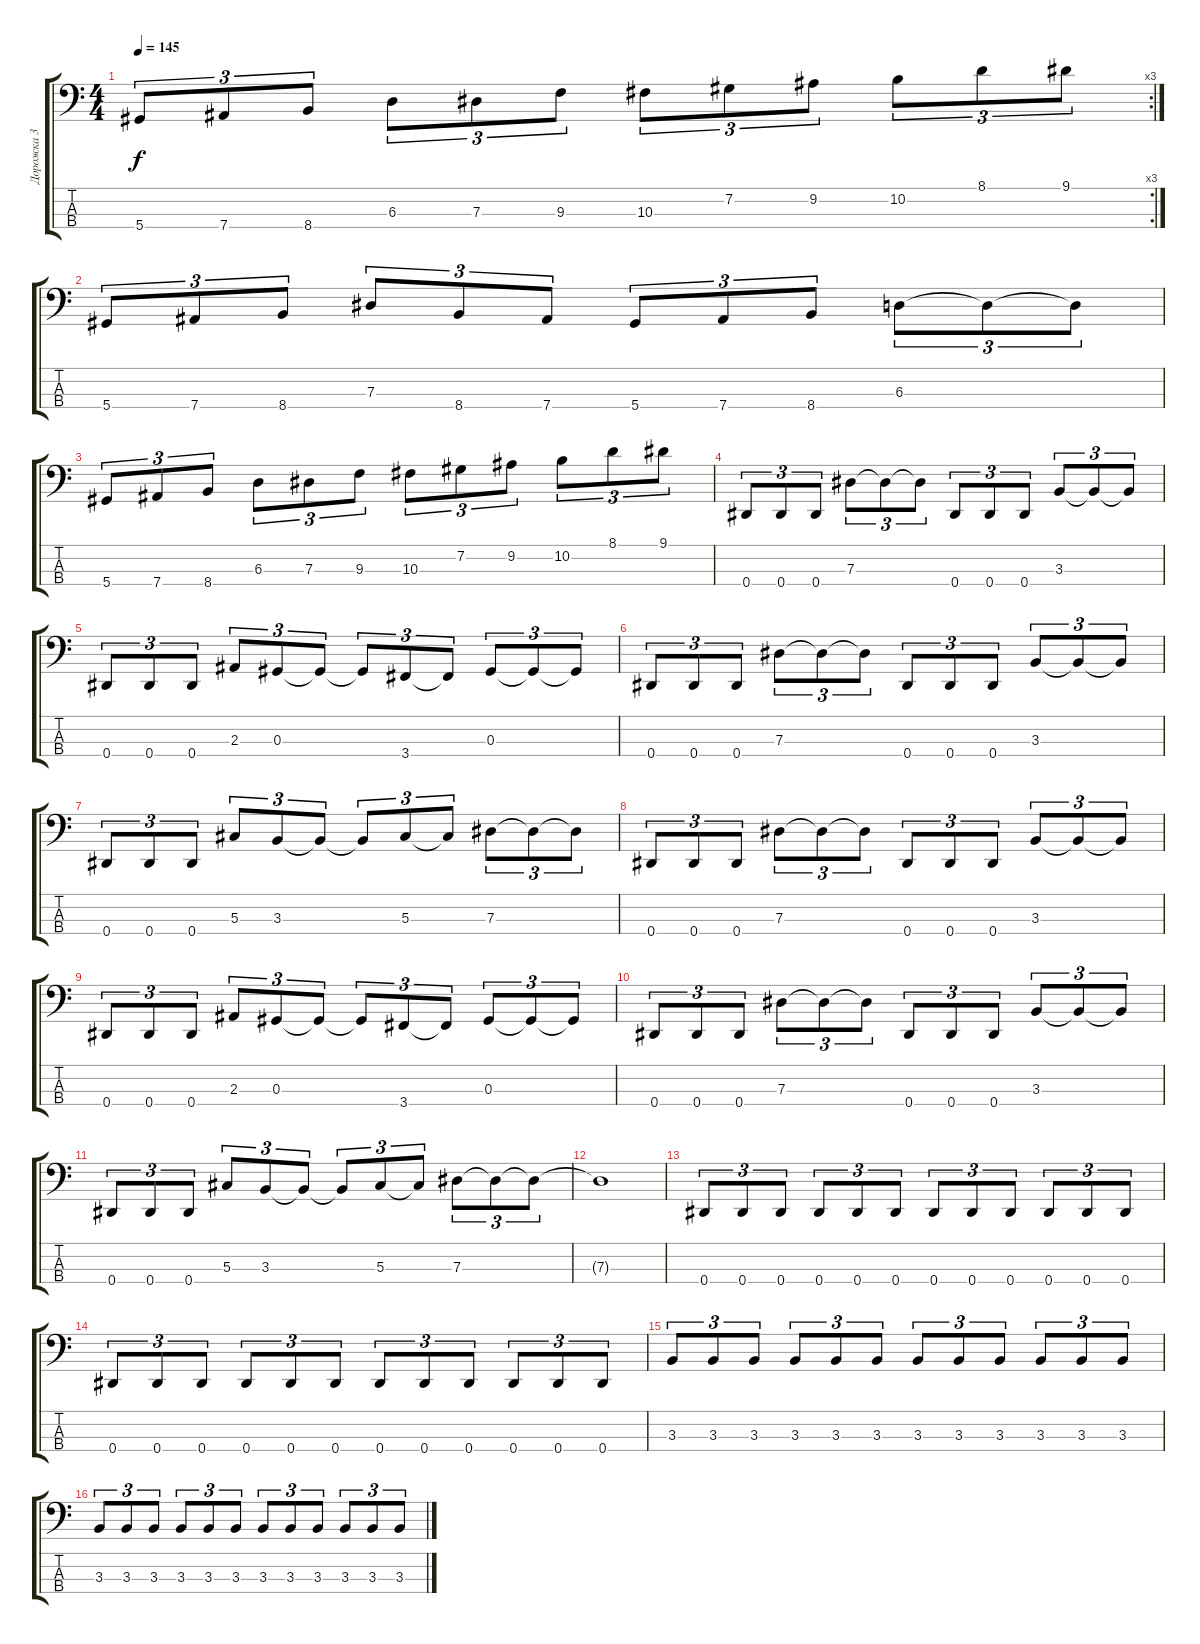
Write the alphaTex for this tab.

\track ("Дорожка 3" "Дорожка 3") {instrument electricbassfinger}
\staff {score tabs}
\tuning (Gb2 Db2 Ab1 Eb1) {hide}
\rc 3
\ts (4 4)
\tempo 145
\clef f4
\ks c
5.4.8{tu (3 2) dy f} 7.4.8{tu (3 2)} 8.4.8{tu (3 2)} 6.3.8{tu (3 2)} 7.3.8{tu (3 2)} 9.3.8{tu (3 2)} 10.3.8{tu (3 2)} 7.2.8{tu (3 2)} 9.2.8{tu (3 2)} 10.2.8{tu (3 2)} 8.1.8{tu (3 2)} 9.1.8{tu (3 2)} |
5.4.8{tu (3 2)} 7.4.8{tu (3 2)} 8.4.8{tu (3 2)} 7.3.8{tu (3 2)} 8.4.8{tu (3 2)} 7.4.8{tu (3 2)} 5.4.8{tu (3 2)} 7.4.8{tu (3 2)} 8.4.8{tu (3 2)} 6.3.8{tu (3 2)} 6.3{t}.8{tu (3 2)} 6.3{t}.8{tu (3 2)} |
5.4.8{tu (3 2)} 7.4.8{tu (3 2)} 8.4.8{tu (3 2)} 6.3.8{tu (3 2)} 7.3.8{tu (3 2)} 9.3.8{tu (3 2)} 10.3.8{tu (3 2)} 7.2.8{tu (3 2)} 9.2.8{tu (3 2)} 10.2.8{tu (3 2)} 8.1.8{tu (3 2)} 9.1.8{tu (3 2)} |
0.4.8{tu (3 2)} 0.4.8{tu (3 2)} 0.4.8{tu (3 2)} 7.3.8{tu (3 2)} 7.3{t}.8{tu (3 2)} 7.3{t}.8{tu (3 2)} 0.4.8{tu (3 2)} 0.4.8{tu (3 2)} 0.4.8{tu (3 2)} 3.3.8{tu (3 2)} 3.3{t}.8{tu (3 2)} 3.3{t}.8{tu (3 2)} |
0.4.8{tu (3 2)} 0.4.8{tu (3 2)} 0.4.8{tu (3 2)} 2.3.8{tu (3 2)} 0.3.8{tu (3 2)} 0.3{t}.8{tu (3 2)} 0.3{t}.8{tu (3 2)} 3.4.8{tu (3 2)} 3.4{t}.8{tu (3 2)} 0.3.8{tu (3 2)} 0.3{t}.8{tu (3 2)} 0.3{t}.8{tu (3 2)} |
0.4.8{tu (3 2)} 0.4.8{tu (3 2)} 0.4.8{tu (3 2)} 7.3.8{tu (3 2)} 7.3{t}.8{tu (3 2)} 7.3{t}.8{tu (3 2)} 0.4.8{tu (3 2)} 0.4.8{tu (3 2)} 0.4.8{tu (3 2)} 3.3.8{tu (3 2)} 3.3{t}.8{tu (3 2)} 3.3{t}.8{tu (3 2)} |
0.4.8{tu (3 2)} 0.4.8{tu (3 2)} 0.4.8{tu (3 2)} 5.3.8{tu (3 2)} 3.3.8{tu (3 2)} 3.3{t}.8{tu (3 2)} 3.3{t}.8{tu (3 2)} 5.3.8{tu (3 2)} 5.3{t}.8{tu (3 2)} 7.3.8{tu (3 2)} 7.3{t}.8{tu (3 2)} 7.3{t}.8{tu (3 2)} |
0.4.8{tu (3 2)} 0.4.8{tu (3 2)} 0.4.8{tu (3 2)} 7.3.8{tu (3 2)} 7.3{t}.8{tu (3 2)} 7.3{t}.8{tu (3 2)} 0.4.8{tu (3 2)} 0.4.8{tu (3 2)} 0.4.8{tu (3 2)} 3.3.8{tu (3 2)} 3.3{t}.8{tu (3 2)} 3.3{t}.8{tu (3 2)} |
0.4.8{tu (3 2)} 0.4.8{tu (3 2)} 0.4.8{tu (3 2)} 2.3.8{tu (3 2)} 0.3.8{tu (3 2)} 0.3{t}.8{tu (3 2)} 0.3{t}.8{tu (3 2)} 3.4.8{tu (3 2)} 3.4{t}.8{tu (3 2)} 0.3.8{tu (3 2)} 0.3{t}.8{tu (3 2)} 0.3{t}.8{tu (3 2)} |
0.4.8{tu (3 2)} 0.4.8{tu (3 2)} 0.4.8{tu (3 2)} 7.3.8{tu (3 2)} 7.3{t}.8{tu (3 2)} 7.3{t}.8{tu (3 2)} 0.4.8{tu (3 2)} 0.4.8{tu (3 2)} 0.4.8{tu (3 2)} 3.3.8{tu (3 2)} 3.3{t}.8{tu (3 2)} 3.3{t}.8{tu (3 2)} |
0.4.8{tu (3 2)} 0.4.8{tu (3 2)} 0.4.8{tu (3 2)} 5.3.8{tu (3 2)} 3.3.8{tu (3 2)} 3.3{t}.8{tu (3 2)} 3.3{t}.8{tu (3 2)} 5.3.8{tu (3 2)} 5.3{t}.8{tu (3 2)} 7.3.8{tu (3 2)} 7.3{t}.8{tu (3 2)} 7.3{t}.8{tu (3 2)} |
7.3{t}.1 |
0.4.8{tu (3 2)} 0.4.8{tu (3 2)} 0.4.8{tu (3 2)} 0.4.8{tu (3 2)} 0.4.8{tu (3 2)} 0.4.8{tu (3 2)} 0.4.8{tu (3 2)} 0.4.8{tu (3 2)} 0.4.8{tu (3 2)} 0.4.8{tu (3 2)} 0.4.8{tu (3 2)} 0.4.8{tu (3 2)} |
0.4.8{tu (3 2)} 0.4.8{tu (3 2)} 0.4.8{tu (3 2)} 0.4.8{tu (3 2)} 0.4.8{tu (3 2)} 0.4.8{tu (3 2)} 0.4.8{tu (3 2)} 0.4.8{tu (3 2)} 0.4.8{tu (3 2)} 0.4.8{tu (3 2)} 0.4.8{tu (3 2)} 0.4.8{tu (3 2)} |
3.3.8{tu (3 2)} 3.3.8{tu (3 2)} 3.3.8{tu (3 2)} 3.3.8{tu (3 2)} 3.3.8{tu (3 2)} 3.3.8{tu (3 2)} 3.3.8{tu (3 2)} 3.3.8{tu (3 2)} 3.3.8{tu (3 2)} 3.3.8{tu (3 2)} 3.3.8{tu (3 2)} 3.3.8{tu (3 2)} |
3.3.8{tu (3 2)} 3.3.8{tu (3 2)} 3.3.8{tu (3 2)} 3.3.8{tu (3 2)} 3.3.8{tu (3 2)} 3.3.8{tu (3 2)} 3.3.8{tu (3 2)} 3.3.8{tu (3 2)} 3.3.8{tu (3 2)} 3.3.8{tu (3 2)} 3.3.8{tu (3 2)} 3.3.8{tu (3 2)}
